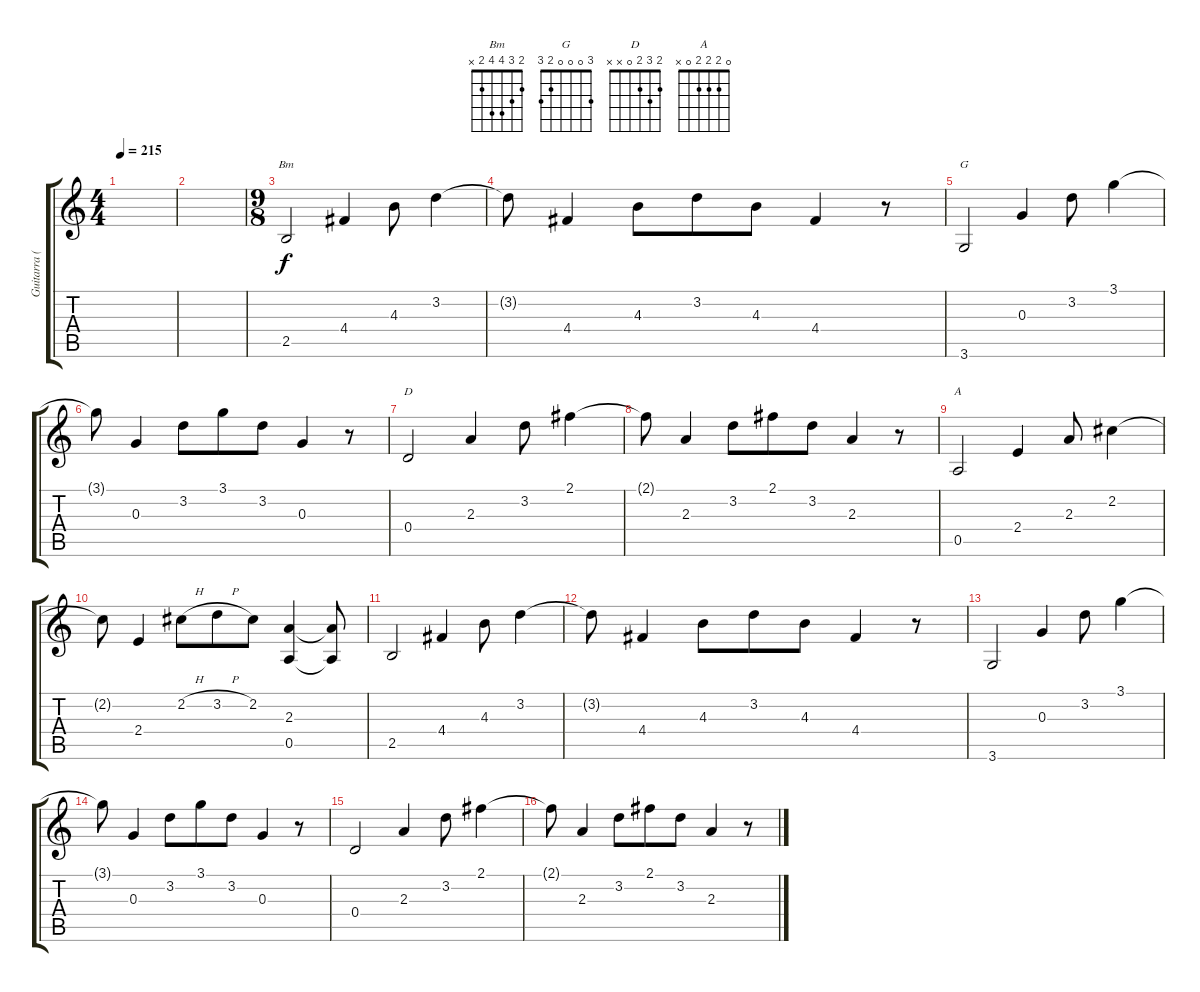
\track ("Guitarra ( forma acústica)" "Guitarra (") {instrument acousticguitarsteel}
\staff {score tabs}
\tuning (E4 B3 G3 D3 A2 E2) {hide}
\chord ("Bm" 2 3 4 4 2 x)
\chord ("G" 3 0 0 0 2 3)
\chord ("D" 2 3 2 0 x x)
\chord ("A" 0 2 2 2 0 x)
\ts (4 4)
\tempo 215
\clef g2
\ks c
|
|
\ts (9 8)
2.5.2{ch "Bm"} 4.4.4 4.3.8 3.2.4 |
3.2{t}.8 4.4.4 4.3.8 3.2.8 4.3.8 4.4.4 r.8 |
3.6.2{ch "G"} 0.3.4 3.2.8 3.1.4 |
3.1{t}.8 0.3.4 3.2.8 3.1.8 3.2.8 0.3.4 r.8 |
0.4.2{ch "D"} 2.3.4 3.2.8 2.1.4 |
2.1{t}.8 2.3.4 3.2.8 2.1.8 3.2.8 2.3.4 r.8 |
0.5.2{ch "A"} 2.4.4 2.3.8 2.2.4 |
2.2{t}.8 2.4.4 2.2{h}.8 3.2{h}.8 2.2.8 (2.3 0.5).4 (2.3{t} 0.5{t}).8 |
2.5.2 4.4.4 4.3.8 3.2.4 |
3.2{t}.8 4.4.4 4.3.8 3.2.8 4.3.8 4.4.4 r.8 |
3.6.2 0.3.4 3.2.8 3.1.4 |
3.1{t}.8 0.3.4 3.2.8 3.1.8 3.2.8 0.3.4 r.8 |
0.4.2 2.3.4 3.2.8 2.1.4 |
2.1{t}.8 2.3.4 3.2.8 2.1.8 3.2.8 2.3.4 r.8
